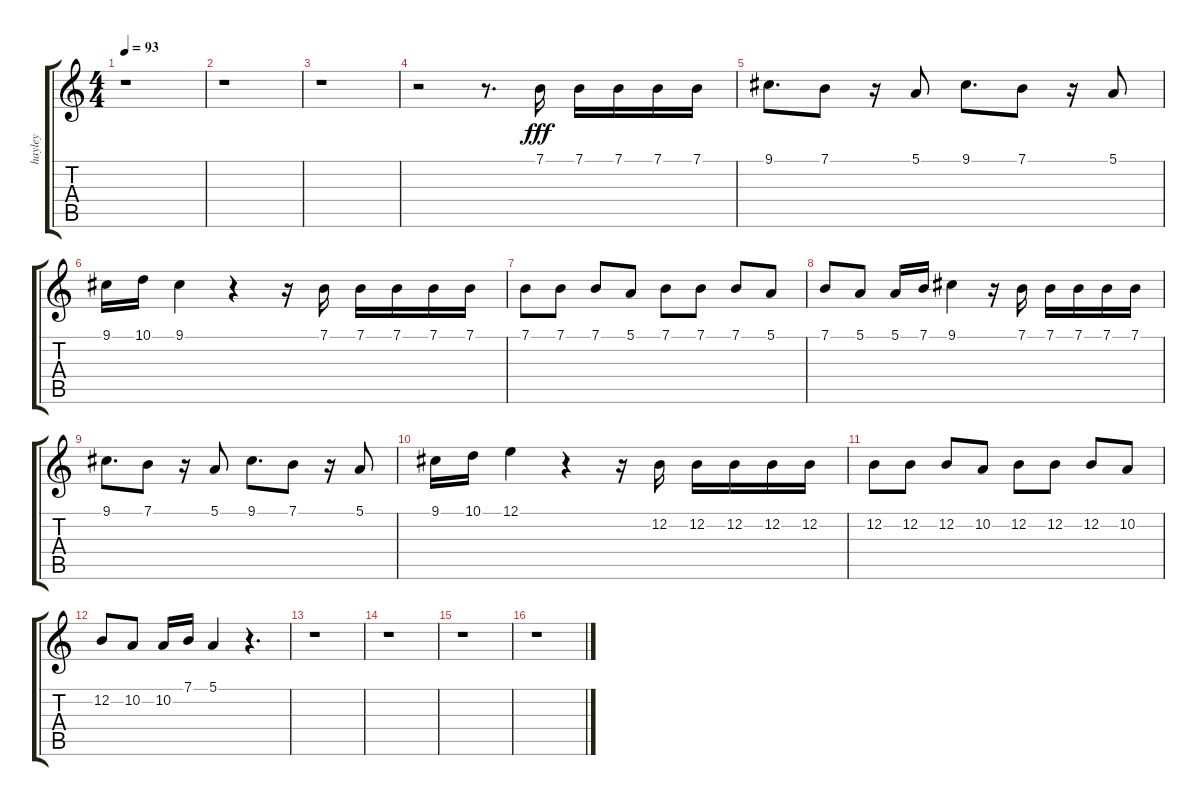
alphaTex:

\track ("hayley" "hayley") {instrument flute}
\staff {score tabs}
\tuning (E4 B3 G3 D3 A2 E2) {hide}
\ts (4 4)
\tempo 93
\clef g2
\ks c
r.1{dy f} |
r.1 |
r.1 |
r.2 r.8{d} 7.1.16{dy fff} 7.1.16 7.1.16 7.1.16 7.1.16 |
9.1.8{d} 7.1.8 r.16 5.1.8 9.1.8{d} 7.1.8 r.16 5.1.8 |
9.1.16 10.1.16 9.1.4 r.4 r.16 7.1.16 7.1.16 7.1.16 7.1.16 7.1.16 |
7.1.8 7.1.8 7.1.8 5.1.8 7.1.8 7.1.8 7.1.8 5.1.8 |
7.1.8 5.1.8 5.1.16 7.1.16 9.1.4 r.16 7.1.16 7.1.16 7.1.16 7.1.16 7.1.16 |
9.1.8{d} 7.1.8 r.16 5.1.8 9.1.8{d} 7.1.8 r.16 5.1.8 |
9.1.16 10.1.16 12.1.4 r.4 r.16 12.2.16 12.2.16 12.2.16 12.2.16 12.2.16 |
12.2.8 12.2.8 12.2.8 10.2.8 12.2.8 12.2.8 12.2.8 10.2.8 |
12.2.8 10.2.8 10.2.16 7.1.16 5.1.4 r.4{d} |
r.1 |
r.1 |
r.1 |
r.1
